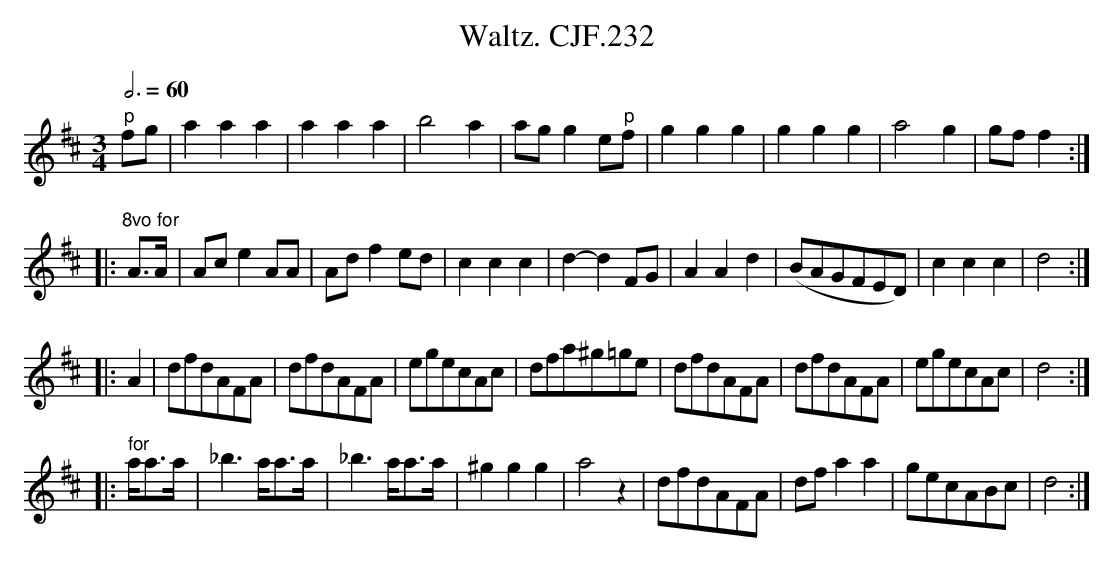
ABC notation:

X:1
T:Waltz. CJF.232
M:3/4
L:1/8
Q:3/4=60
K:D
"p"fg|a2a2a2|a2a2a2|">"b4a2|agg2e"p"f|\
g2g2g2|g2g2g2|">"a4g2|gff2:|
|:"8vo for"A>A|Ace2AA|Adf2ed|c2c2c2|d2-d2FG|\
A2A2d2|(BAGFED)|c2c2c2|d4:|
|:A2|dfdAFA|dfdAFA|egecAc|dfa^g=ge|\
dfdAFA|dfdAFA|egecAc|d4:|
|:" for"a/a>a|_b3a/a>a|_b3a/a>a|^g2g2g2|\
a4z2|dfdAFA|dfa2a2|gecABc|d4:|
